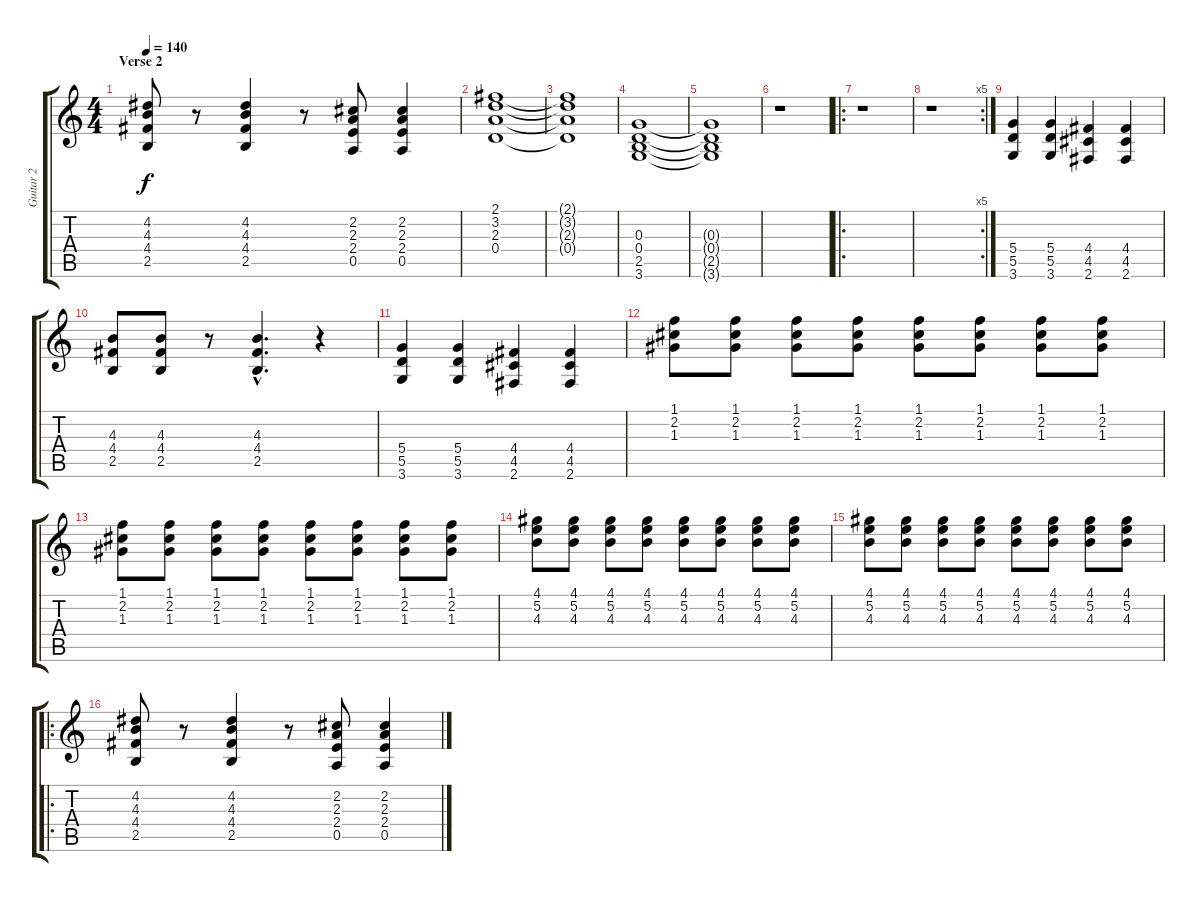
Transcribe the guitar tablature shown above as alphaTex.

\track ("Guitar 2" "Guitar 2") {instrument overdrivenguitar}
\staff {score tabs}
\tuning (E4 B3 G3 D3 A2 E2) {hide}
\ts (4 4)
\section ("" "Verse 2")
\tempo 140
\clef g2
\ks c
(4.2 4.3 4.4 2.5).8{dy f} r.8 (4.2 4.3 4.4 2.5).4 r.8 (2.2 2.3 2.4 0.5).8 (2.2 2.3 2.4 0.5).4 |
(2.1 3.2 2.3 0.4).1 |
(2.1{t} 3.2{t} 2.3{t} 0.4{t}).1 |
(0.3 0.4 2.5 3.6).1 |
(0.3{t} 0.4{t} 2.5{t} 3.6{t}).1 |
r.1 |
\ro
r.1 |
\rc 5
r.1 |
(5.4 5.5 3.6).4 (5.4 5.5 3.6).4 (4.4 4.5 2.6).4 (4.4 4.5 2.6).4 |
(4.3 4.4 2.5).8 (4.3 4.4 2.5).8 r.8 (4.3{hac} 4.4{hac} 2.5{hac}).4{d} r.4 |
(5.4 5.5 3.6).4 (5.4 5.5 3.6).4 (4.4 4.5 2.6).4 (4.4 4.5 2.6).4 |
(1.1 2.2 1.3).8 (1.1 2.2 1.3).8 (1.1 2.2 1.3).8 (1.1 2.2 1.3).8 (1.1 2.2 1.3).8 (1.1 2.2 1.3).8 (1.1 2.2 1.3).8 (1.1 2.2 1.3).8 |
(1.1 2.2 1.3).8 (1.1 2.2 1.3).8 (1.1 2.2 1.3).8 (1.1 2.2 1.3).8 (1.1 2.2 1.3).8 (1.1 2.2 1.3).8 (1.1 2.2 1.3).8 (1.1 2.2 1.3).8 |
(4.1 5.2 4.3).8 (4.1 5.2 4.3).8 (4.1 5.2 4.3).8 (4.1 5.2 4.3).8 (4.1 5.2 4.3).8 (4.1 5.2 4.3).8 (4.1 5.2 4.3).8 (4.1 5.2 4.3).8 |
(4.1 5.2 4.3).8 (4.1 5.2 4.3).8 (4.1 5.2 4.3).8 (4.1 5.2 4.3).8 (4.1 5.2 4.3).8 (4.1 5.2 4.3).8 (4.1 5.2 4.3).8 (4.1 5.2 4.3).8 |
\ro
(4.2 4.3 4.4 2.5).8 r.8 (4.2 4.3 4.4 2.5).4 r.8 (2.2 2.3 2.4 0.5).8 (2.2 2.3 2.4 0.5).4
